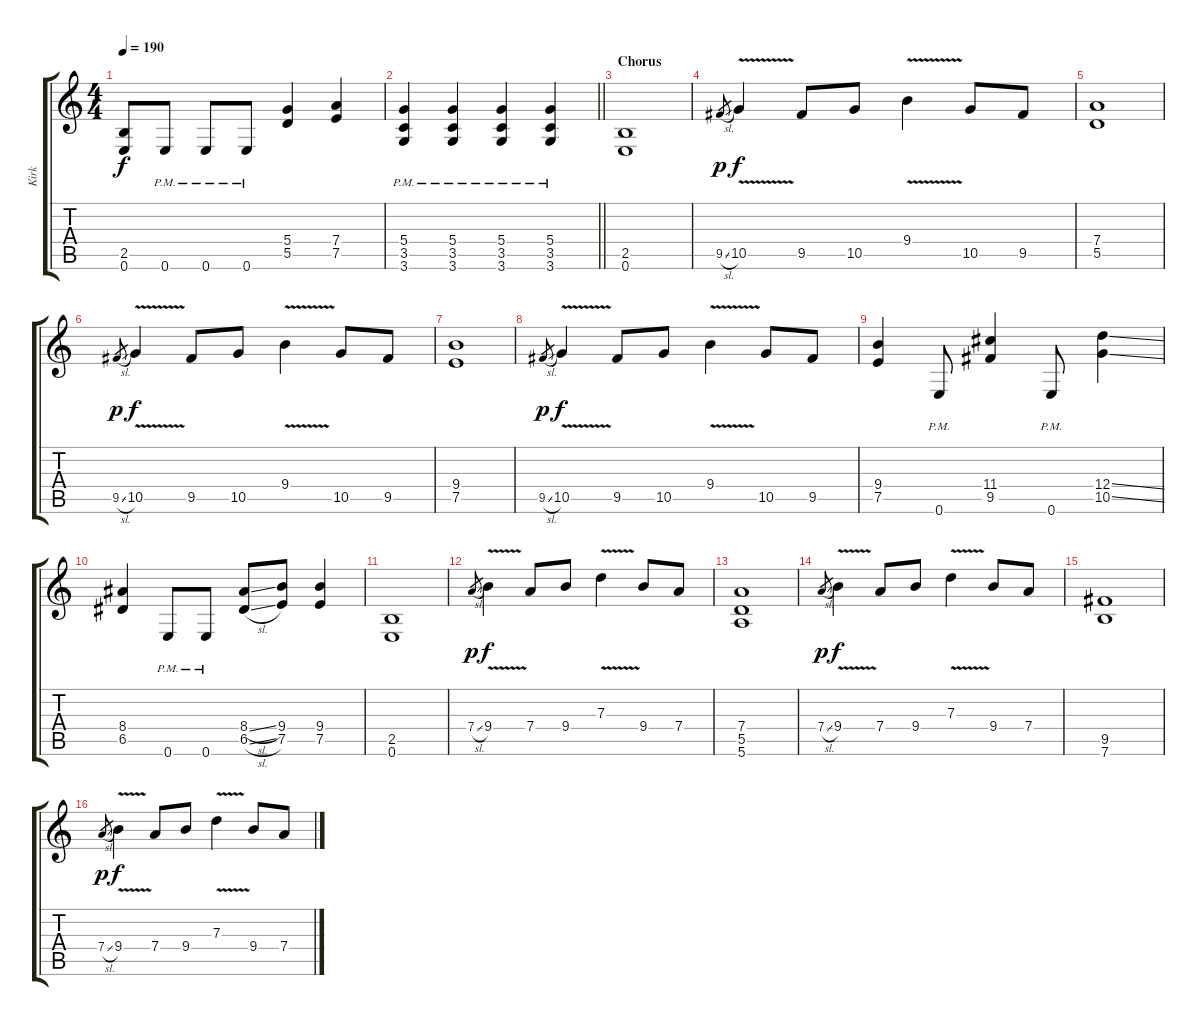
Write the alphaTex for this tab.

\track ("Kirk" "Kirk") {instrument overdrivenguitar}
\staff {score tabs}
\tuning (E4 B3 G3 D3 A2 E2) {hide}
\ts (4 4)
\tempo 190
\clef g2
\ks c
(2.5 0.6).8{dy f} 0.6{pm}.8 0.6{pm}.8 0.6{pm}.8 (5.4 5.5).4 (7.4 7.5).4 |
\barLineRight lightlight
(5.4{pm} 3.5{pm} 3.6{pm}).4 (5.4{pm} 3.5{pm} 3.6{pm}).4 (5.4{pm} 3.5{pm} 3.6{pm}).4 (5.4{pm} 3.5{pm} 3.6{pm}).4 |
\section ("" "Chorus")
(2.5 0.6).1 |
9.5{sl}.8{gr dy p} 10.5{v}.4{dy f} 9.5.8 10.5.8 9.4{v}.4 10.5.8 9.5.8 |
(7.4 5.5).1 |
9.5{sl}.8{gr dy p} 10.5{v}.4{dy f} 9.5.8 10.5.8 9.4{v}.4 10.5.8 9.5.8 |
(9.4 7.5).1 |
9.5{sl}.8{gr dy p} 10.5{v}.4{dy f} 9.5.8 10.5.8 9.4{v}.4 10.5.8 9.5.8 |
(9.4 7.5).4 0.6{pm}.8 (11.4 9.5).4 0.6{pm}.8 (12.4{ss} 10.5{ss}).4 |
(8.4 6.5).4 0.6{pm}.8 0.6{pm}.8 (8.4{sl} 6.5{sl}).8 (9.4 7.5).8 (9.4 7.5).4 |
(2.5 0.6).1 |
7.4{sl}.8{gr dy p} 9.4{v}.4{dy f} 7.4.8 9.4.8 7.3{v}.4 9.4.8 7.4.8 |
(7.4 5.5 5.6).1 |
7.4{sl}.8{gr dy p} 9.4{v}.4{dy f} 7.4.8 9.4.8 7.3{v}.4 9.4.8 7.4.8 |
(9.5 7.6).1 |
7.4{sl}.8{gr dy p} 9.4{v}.4{dy f} 7.4.8 9.4.8 7.3{v}.4 9.4.8 7.4.8
